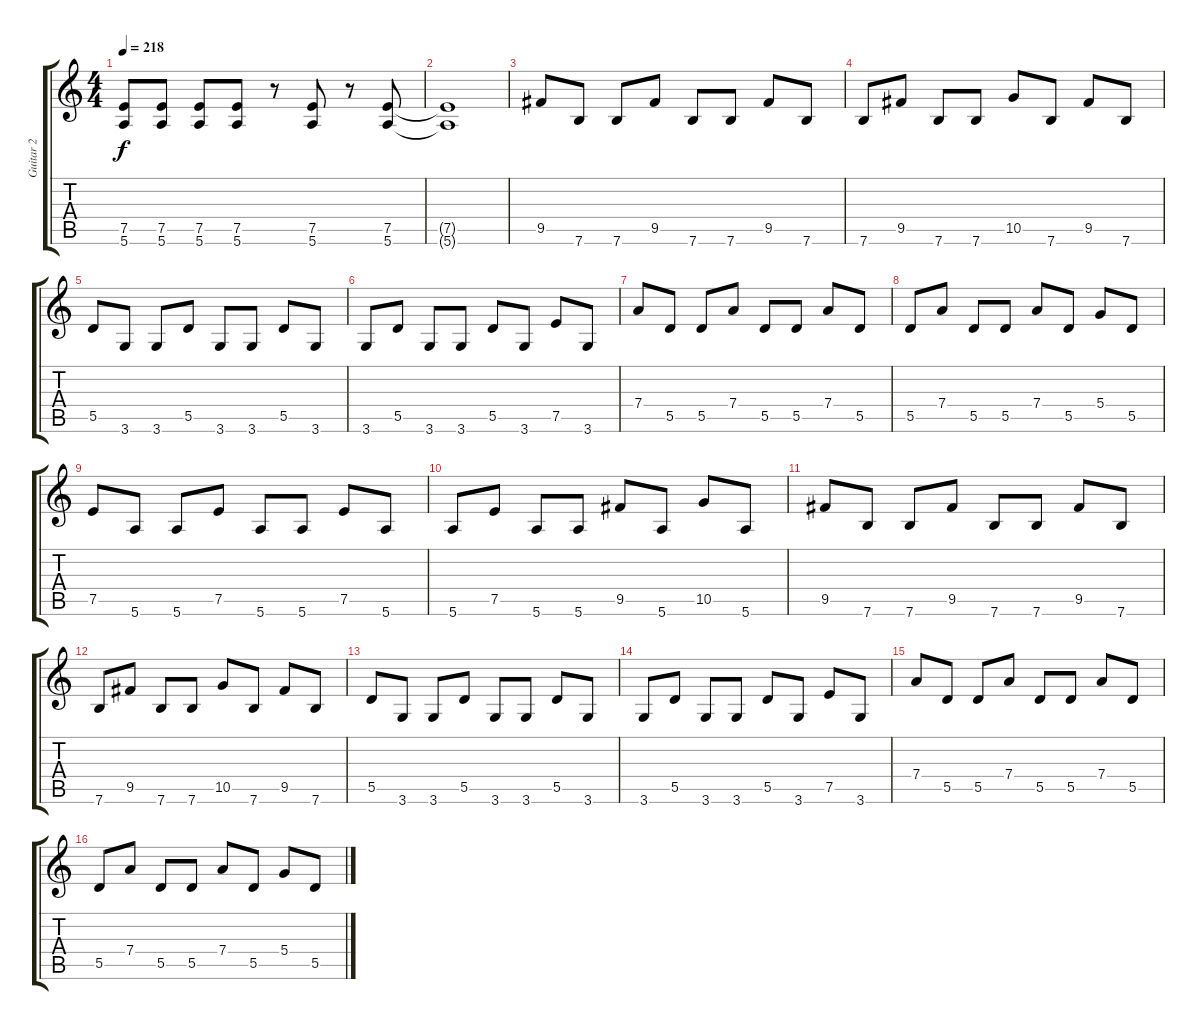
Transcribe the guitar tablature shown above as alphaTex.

\track ("Guitar 2" "Guitar 2") {instrument distortionguitar}
\staff {score tabs}
\tuning (E4 B3 G3 D3 A2 E2) {hide}
\ts (4 4)
\tempo 218
\clef g2
\ks c
(7.5 5.6).8{dy f} (7.5 5.6).8 (7.5 5.6).8 (7.5 5.6).8 r.8 (7.5 5.6).8 r.8 (7.5 5.6).8 |
(7.5{t} 5.6{t}).1 |
9.5.8 7.6.8 7.6.8 9.5.8 7.6.8 7.6.8 9.5.8 7.6.8 |
7.6.8 9.5.8 7.6.8 7.6.8 10.5.8 7.6.8 9.5.8 7.6.8 |
5.5.8 3.6.8 3.6.8 5.5.8 3.6.8 3.6.8 5.5.8 3.6.8 |
3.6.8 5.5.8 3.6.8 3.6.8 5.5.8 3.6.8 7.5.8 3.6.8 |
7.4.8 5.5.8 5.5.8 7.4.8 5.5.8 5.5.8 7.4.8 5.5.8 |
5.5.8 7.4.8 5.5.8 5.5.8 7.4.8 5.5.8 5.4.8 5.5.8 |
7.5.8 5.6.8 5.6.8 7.5.8 5.6.8 5.6.8 7.5.8 5.6.8 |
5.6.8 7.5.8 5.6.8 5.6.8 9.5.8 5.6.8 10.5.8 5.6.8 |
9.5.8 7.6.8 7.6.8 9.5.8 7.6.8 7.6.8 9.5.8 7.6.8 |
7.6.8 9.5.8 7.6.8 7.6.8 10.5.8 7.6.8 9.5.8 7.6.8 |
5.5.8 3.6.8 3.6.8 5.5.8 3.6.8 3.6.8 5.5.8 3.6.8 |
3.6.8 5.5.8 3.6.8 3.6.8 5.5.8 3.6.8 7.5.8 3.6.8 |
7.4.8 5.5.8 5.5.8 7.4.8 5.5.8 5.5.8 7.4.8 5.5.8 |
5.5.8 7.4.8 5.5.8 5.5.8 7.4.8 5.5.8 5.4.8 5.5.8
